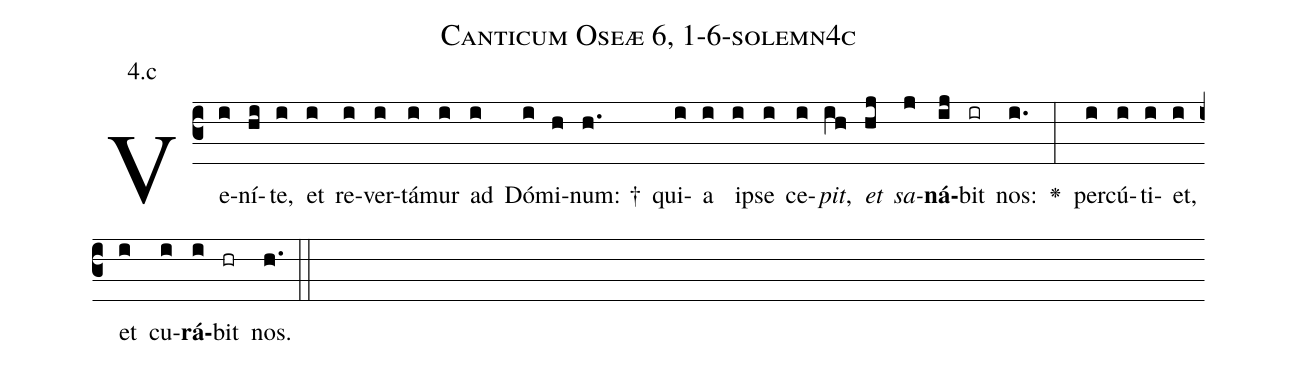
name: Canticum Oseæ 6, 1-6-solemn4c;
annotation: 4.c;
%%
(c3)Ve(i)ní(hi)te,(i) et(i) re(i)ver(i)tá(i)mur(i) ad(i) Dó(i)mi(h)num: †(h.) qui(i)a(i) i(i)pse(i) ce(i)<i>pit</i>,(ih) <i>et</i>(hj) <i>sa</i>(j)<b>ná</b>(ij)bit(ir) nos:(i.) <v>\greheightstar</v>(:) per(i)cú(i)ti(i)et,(i) et(i) cu(i)<b>rá</b>(i)bit(hr) nos.(h.) (::)


%E(i) u(i) o(i) u(i) a(i) e.(h.) (::)
